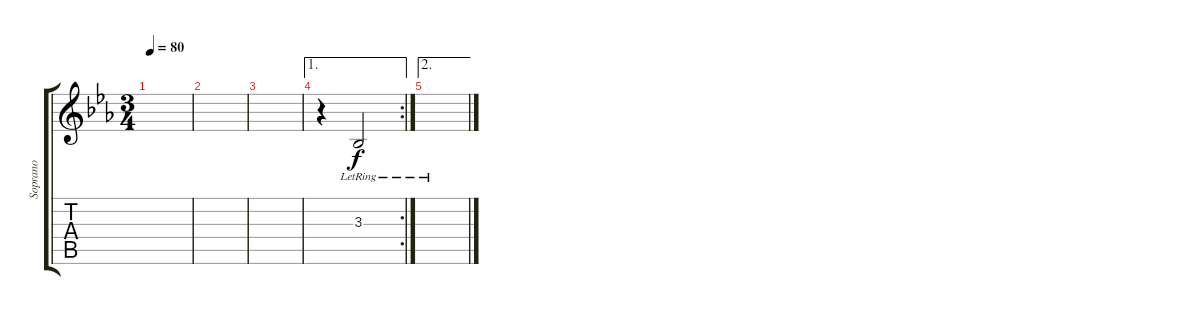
\track ("Soprano" "Soprano") {instrument violin}
\staff {score tabs}
\tuning (E4 B3 G3 D3 A2 E2) {hide}
\ts (3 4)
\tempo 80
\clef g2
\ks eb
|
|
|
\ae 1
\rc 2
r.4 3.3{lr}.2{dy f} |
\ae 2
